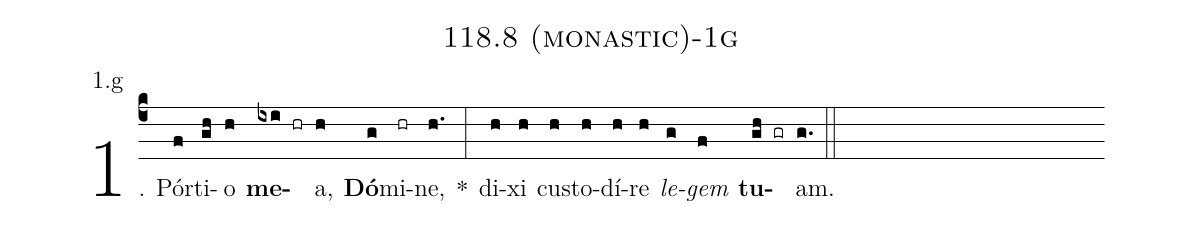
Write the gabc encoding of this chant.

name: 118.8 (monastic)-1g;
annotation: 1.g;
%%
(c4)1. Pór(f)ti(gh)o(h) <b>me</b>(ixi hr)a,(h) <b>Dó</b>(g)mi(hr)ne,(h.) *(:) di(h)xi(h) cus(h)to(h)dí(h)re(h) <i>le</i>(g)<i>gem</i>(f) <b>tu</b>(gh gr)am.(g.) (::)
